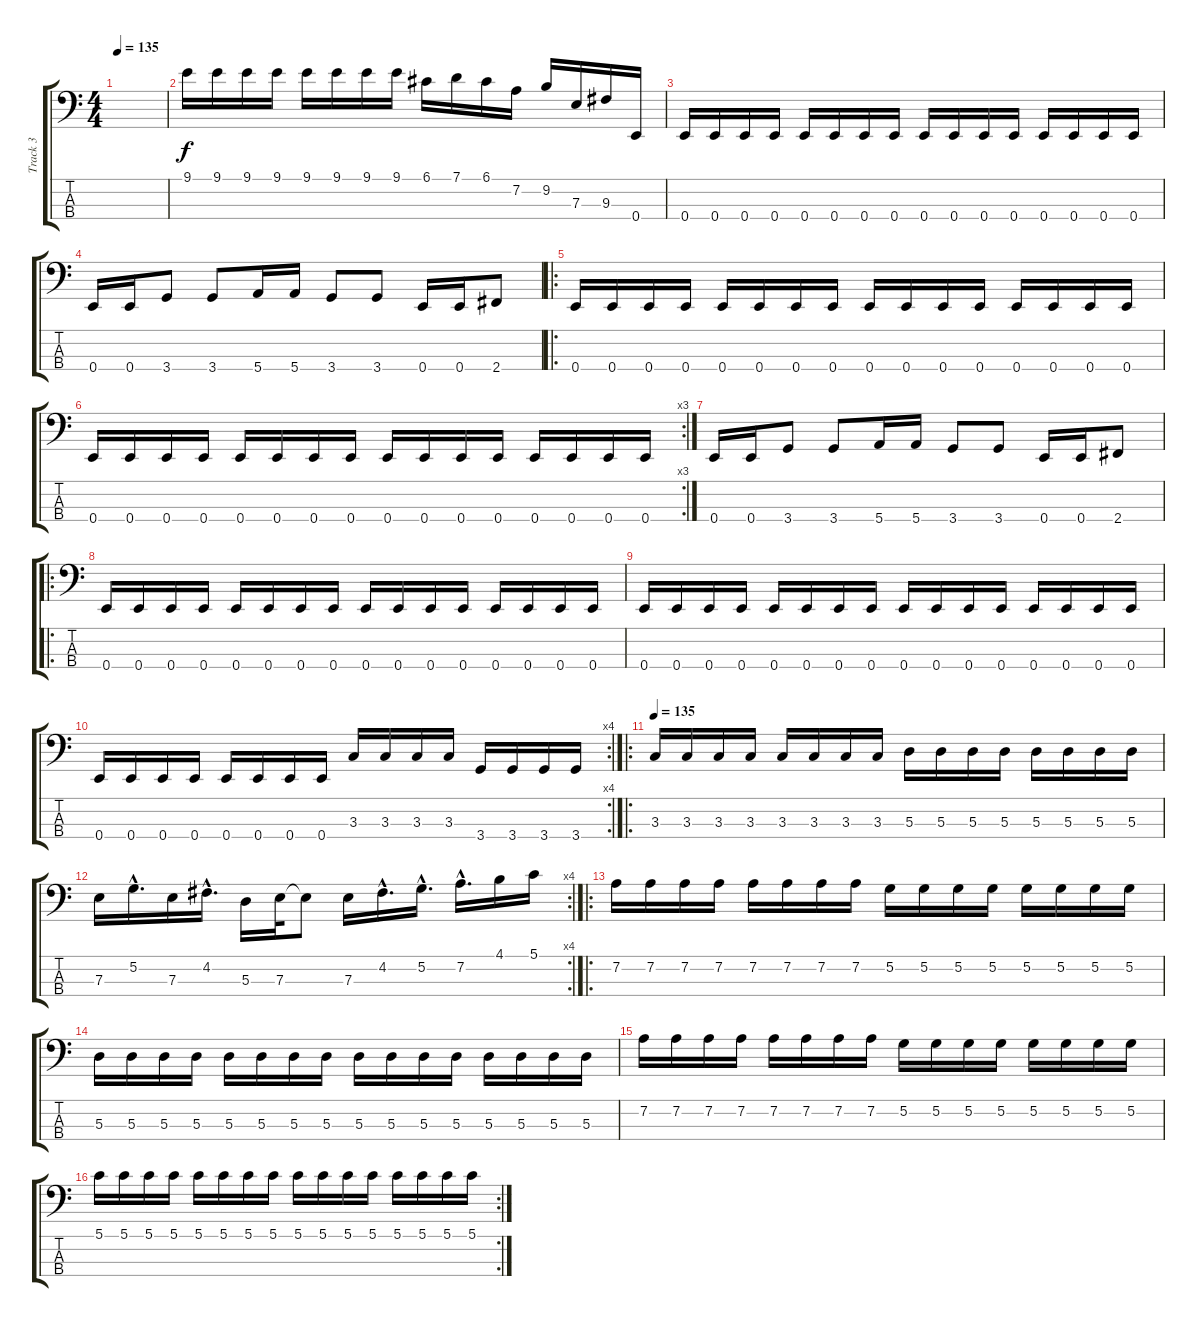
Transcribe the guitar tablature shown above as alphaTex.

\track ("Track 3" "Track 3") {instrument electricbasspick}
\staff {score tabs}
\tuning (G2 D2 A1 E1) {hide}
\ts (4 4)
\tempo 135
\clef f4
\ks c
|
9.1.16 9.1.16 9.1.16 9.1.16 9.1.16 9.1.16 9.1.16 9.1.16 6.1.16 7.1.16 6.1.16 7.2.16 9.2.16 7.3.16 9.3.16 0.4.16 |
0.4.16 0.4.16 0.4.16 0.4.16 0.4.16 0.4.16 0.4.16 0.4.16 0.4.16 0.4.16 0.4.16 0.4.16 0.4.16 0.4.16 0.4.16 0.4.16 |
0.4.16 0.4.16 3.4.8 3.4.8 5.4.16 5.4.16 3.4.8 3.4.8 0.4.16 0.4.16 2.4.8 |
\ro
0.4.16 0.4.16 0.4.16 0.4.16 0.4.16 0.4.16 0.4.16 0.4.16 0.4.16 0.4.16 0.4.16 0.4.16 0.4.16 0.4.16 0.4.16 0.4.16 |
\rc 3
0.4.16 0.4.16 0.4.16 0.4.16 0.4.16 0.4.16 0.4.16 0.4.16 0.4.16 0.4.16 0.4.16 0.4.16 0.4.16 0.4.16 0.4.16 0.4.16 |
0.4.16 0.4.16 3.4.8 3.4.8 5.4.16 5.4.16 3.4.8 3.4.8 0.4.16 0.4.16 2.4.8 |
\ro
0.4.16 0.4.16 0.4.16 0.4.16 0.4.16 0.4.16 0.4.16 0.4.16 0.4.16 0.4.16 0.4.16 0.4.16 0.4.16 0.4.16 0.4.16 0.4.16 |
0.4.16 0.4.16 0.4.16 0.4.16 0.4.16 0.4.16 0.4.16 0.4.16 0.4.16 0.4.16 0.4.16 0.4.16 0.4.16 0.4.16 0.4.16 0.4.16 |
\rc 4
0.4.16 0.4.16 0.4.16 0.4.16 0.4.16 0.4.16 0.4.16 0.4.16 3.3.16 3.3.16 3.3.16 3.3.16 3.4.16 3.4.16 3.4.16 3.4.16 |
\ro
\tempo 135
3.3.16 3.3.16 3.3.16 3.3.16 3.3.16 3.3.16 3.3.16 3.3.16 5.3.16 5.3.16 5.3.16 5.3.16 5.3.16 5.3.16 5.3.16 5.3.16 |
\rc 4
7.3.16 5.2{hac}.16{d} 7.3.16 4.2{hac}.16{d} 5.3.16 7.3.32 7.3{t}.8 7.3.16 4.2{hac}.16{d} 5.2{hac}.16{d} 7.2{hac}.16{d} 4.1.16 5.1.16 |
\ro
7.2.16 7.2.16 7.2.16 7.2.16 7.2.16 7.2.16 7.2.16 7.2.16 5.2.16 5.2.16 5.2.16 5.2.16 5.2.16 5.2.16 5.2.16 5.2.16 |
5.3.16 5.3.16 5.3.16 5.3.16 5.3.16 5.3.16 5.3.16 5.3.16 5.3.16 5.3.16 5.3.16 5.3.16 5.3.16 5.3.16 5.3.16 5.3.16 |
7.2.16 7.2.16 7.2.16 7.2.16 7.2.16 7.2.16 7.2.16 7.2.16 5.2.16 5.2.16 5.2.16 5.2.16 5.2.16 5.2.16 5.2.16 5.2.16 |
\rc 2
5.1.16 5.1.16 5.1.16 5.1.16 5.1.16 5.1.16 5.1.16 5.1.16 5.1.16 5.1.16 5.1.16 5.1.16 5.1.16 5.1.16 5.1.16 5.1.16
